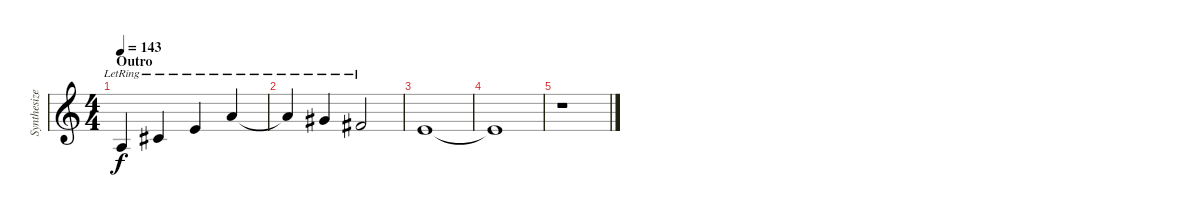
\track ("Synthesizer" "Synthesize") {instrument pad3polysynth}
\staff {score}
\tuning (E4 B3 G3 D3 A2 E2 B1) {hide}
\ts (4 4)
\section ("" "Outro")
\tempo 143
\clef g2
\ks c
2.3{lr}.4{dy f} 2.2{lr}.4 0.1{lr}.4 5.1{lr}.4 |
5.1{lr t}.4 4.1{lr}.4 2.1{lr}.2 |
0.1.1 |
0.1{t}.1 |
r.1
